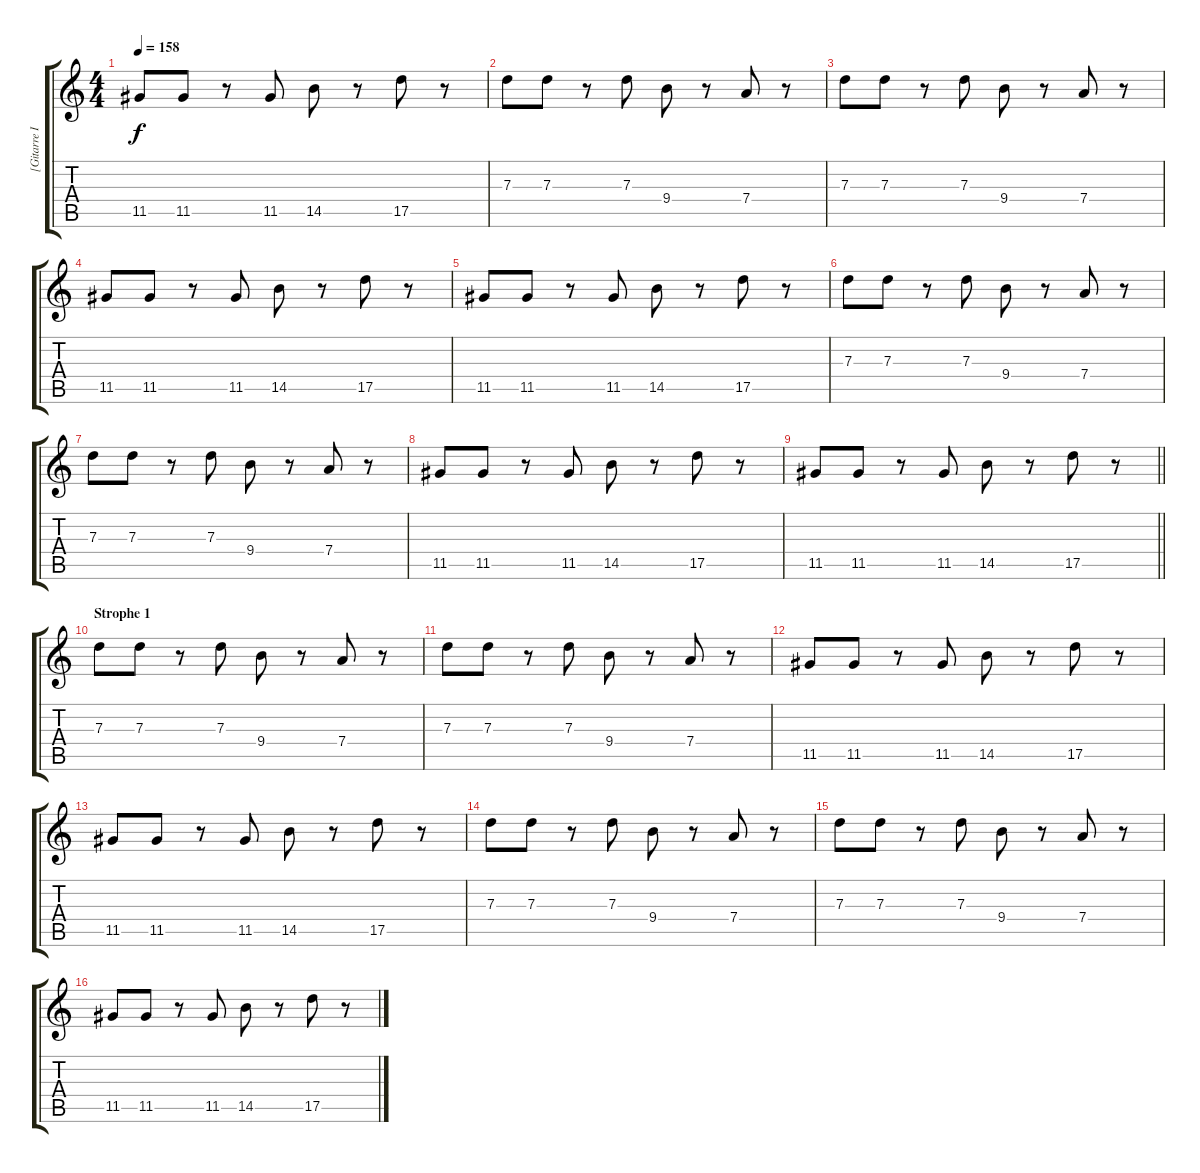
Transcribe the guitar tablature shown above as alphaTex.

\track ("[Gitarre I]" "[Gitarre I") {instrument overdrivenguitar}
\staff {score tabs}
\tuning (E4 B3 G3 D3 A2 E2) {hide}
\ts (4 4)
\tempo 158
\clef g2
\ks c
11.5.8{dy f} 11.5.8 r.8 11.5.8 14.5.8 r.8 17.5.8 r.8 |
7.3.8 7.3.8 r.8 7.3.8 9.4.8 r.8 7.4.8 r.8 |
7.3.8 7.3.8 r.8 7.3.8 9.4.8 r.8 7.4.8 r.8 |
11.5.8 11.5.8 r.8 11.5.8 14.5.8 r.8 17.5.8 r.8 |
11.5.8 11.5.8 r.8 11.5.8 14.5.8 r.8 17.5.8 r.8 |
7.3.8 7.3.8 r.8 7.3.8 9.4.8 r.8 7.4.8 r.8 |
7.3.8 7.3.8 r.8 7.3.8 9.4.8 r.8 7.4.8 r.8 |
11.5.8 11.5.8 r.8 11.5.8 14.5.8 r.8 17.5.8 r.8 |
\barLineRight lightlight
11.5.8 11.5.8 r.8 11.5.8 14.5.8 r.8 17.5.8 r.8 |
\section ("" "Strophe 1")
7.3.8 7.3.8 r.8 7.3.8 9.4.8 r.8 7.4.8 r.8 |
7.3.8 7.3.8 r.8 7.3.8 9.4.8 r.8 7.4.8 r.8 |
11.5.8 11.5.8 r.8 11.5.8 14.5.8 r.8 17.5.8 r.8 |
11.5.8 11.5.8 r.8 11.5.8 14.5.8 r.8 17.5.8 r.8 |
7.3.8 7.3.8 r.8 7.3.8 9.4.8 r.8 7.4.8 r.8 |
7.3.8 7.3.8 r.8 7.3.8 9.4.8 r.8 7.4.8 r.8 |
11.5.8 11.5.8 r.8 11.5.8 14.5.8 r.8 17.5.8 r.8
